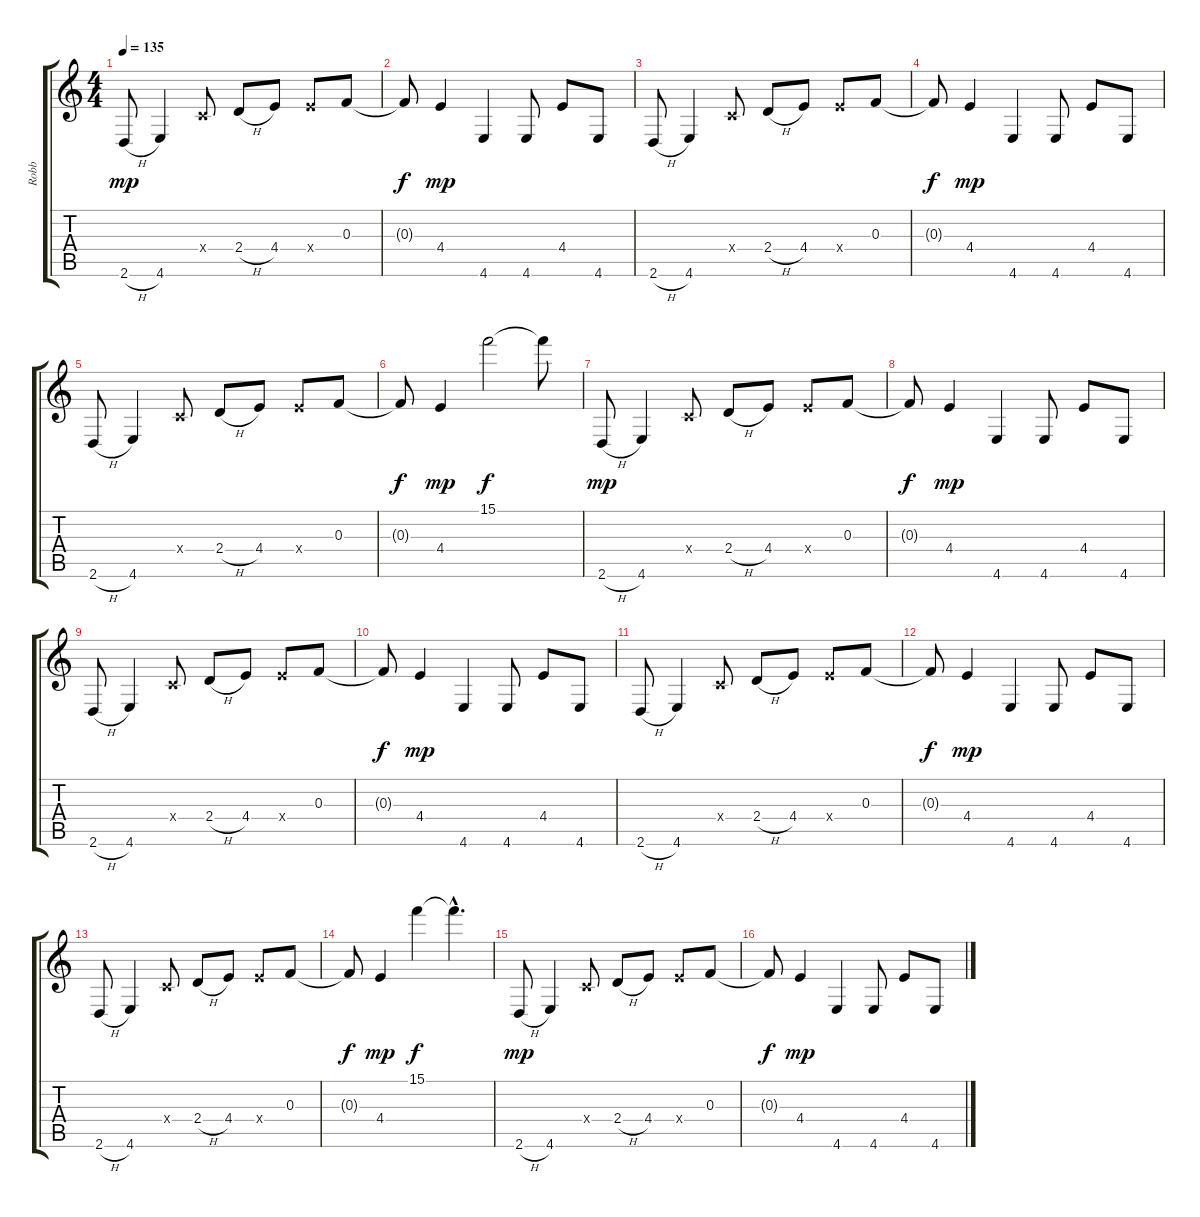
\track ("Robb" "Robb") {instrument distortionguitar}
\staff {score tabs}
\tuning (D4 A3 F3 C3 G2 C2) {hide}
\ts (4 4)
\tempo 135
\clef g2
\ks c
2.6{h}.8{dy mp} 4.6.4 0.4{x}.8 2.4{h}.8 4.4.8 4.4{x}.8 0.3.8 |
0.3{t}.8{dy f} 4.4.4{dy mp} 4.6.4 4.6.8 4.4.8 4.6.8 |
2.6{h}.8 4.6.4 0.4{x}.8 2.4{h}.8 4.4.8 4.4{x}.8 0.3.8 |
0.3{t}.8{dy f} 4.4.4{dy mp} 4.6.4 4.6.8 4.4.8 4.6.8 |
2.6{h}.8 4.6.4 0.4{x}.8 2.4{h}.8 4.4.8 4.4{x}.8 0.3.8 |
0.3{t}.8{dy f} 4.4.4{dy mp} 15.1.2{dy f} 15.1{t}.8 |
2.6{h}.8{dy mp} 4.6.4 0.4{x}.8 2.4{h}.8 4.4.8 4.4{x}.8 0.3.8 |
0.3{t}.8{dy f} 4.4.4{dy mp} 4.6.4 4.6.8 4.4.8 4.6.8 |
2.6{h}.8 4.6.4 0.4{x}.8 2.4{h}.8 4.4.8 4.4{x}.8 0.3.8 |
0.3{t}.8{dy f} 4.4.4{dy mp} 4.6.4 4.6.8 4.4.8 4.6.8 |
2.6{h}.8 4.6.4 0.4{x}.8 2.4{h}.8 4.4.8 4.4{x}.8 0.3.8 |
0.3{t}.8{dy f} 4.4.4{dy mp} 4.6.4 4.6.8 4.4.8 4.6.8 |
2.6{h}.8 4.6.4 0.4{x}.8 2.4{h}.8 4.4.8 4.4{x}.8 0.3.8 |
0.3{t}.8{dy f} 4.4.4{dy mp} 15.1.4{dy f} 15.1{hac t}.4{d} |
2.6{h}.8{dy mp} 4.6.4 0.4{x}.8 2.4{h}.8 4.4.8 4.4{x}.8 0.3.8 |
0.3{t}.8{dy f} 4.4.4{dy mp} 4.6.4 4.6.8 4.4.8 4.6.8
